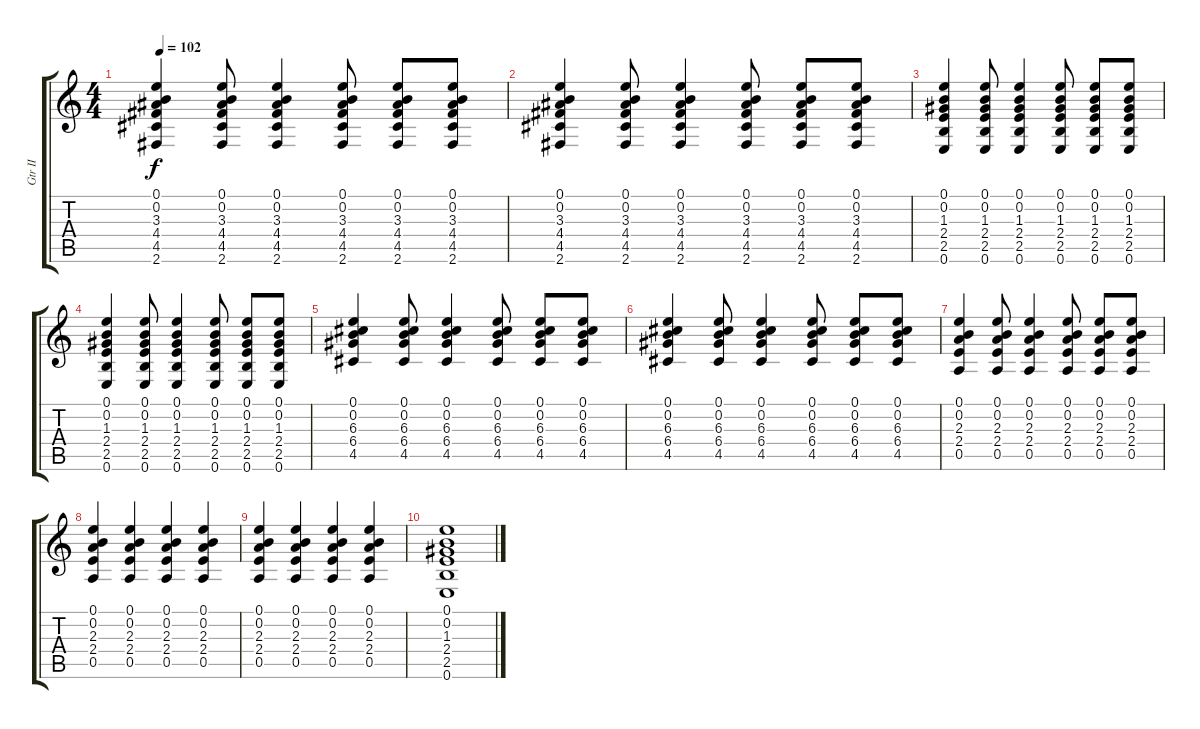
\track ("Gtr II" "Gtr II") {instrument acousticguitarsteel}
\staff {score tabs}
\tuning (E4 B3 G3 D3 A2 E2) {hide}
\ts (4 4)
\tempo 102
\clef g2
\ks c
(0.1 0.2 3.3 4.4 4.5 2.6).4{dy f} (0.1 0.2 3.3 4.4 4.5 2.6).8 (0.1 0.2 3.3 4.4 4.5 2.6).4 (0.1 0.2 3.3 4.4 4.5 2.6).8 (0.1 0.2 3.3 4.4 4.5 2.6).8 (0.1 0.2 3.3 4.4 4.5 2.6).8 |
(0.1 0.2 3.3 4.4 4.5 2.6).4 (0.1 0.2 3.3 4.4 4.5 2.6).8 (0.1 0.2 3.3 4.4 4.5 2.6).4 (0.1 0.2 3.3 4.4 4.5 2.6).8 (0.1 0.2 3.3 4.4 4.5 2.6).8 (0.1 0.2 3.3 4.4 4.5 2.6).8 |
(0.1 0.2 1.3 2.4 2.5 0.6).4 (0.1 0.2 1.3 2.4 2.5 0.6).8 (0.1 0.2 1.3 2.4 2.5 0.6).4 (0.1 0.2 1.3 2.4 2.5 0.6).8 (0.1 0.2 1.3 2.4 2.5 0.6).8 (0.1 0.2 1.3 2.4 2.5 0.6).8 |
(0.1 0.2 1.3 2.4 2.5 0.6).4 (0.1 0.2 1.3 2.4 2.5 0.6).8 (0.1 0.2 1.3 2.4 2.5 0.6).4 (0.1 0.2 1.3 2.4 2.5 0.6).8 (0.1 0.2 1.3 2.4 2.5 0.6).8 (0.1 0.2 1.3 2.4 2.5 0.6).8 |
(0.1 0.2 6.3 6.4 4.5).4 (0.1 0.2 6.3 6.4 4.5).8 (0.1 0.2 6.3 6.4 4.5).4 (0.1 0.2 6.3 6.4 4.5).8 (0.1 0.2 6.3 6.4 4.5).8 (0.1 0.2 6.3 6.4 4.5).8 |
(0.1 0.2 6.3 6.4 4.5).4 (0.1 0.2 6.3 6.4 4.5).8 (0.1 0.2 6.3 6.4 4.5).4 (0.1 0.2 6.3 6.4 4.5).8 (0.1 0.2 6.3 6.4 4.5).8 (0.1 0.2 6.3 6.4 4.5).8 |
(0.1 0.2 2.3 2.4 0.5).4 (0.1 0.2 2.3 2.4 0.5).8 (0.1 0.2 2.3 2.4 0.5).4 (0.1 0.2 2.3 2.4 0.5).8 (0.1 0.2 2.3 2.4 0.5).8 (0.1 0.2 2.3 2.4 0.5).8 |
(0.1 0.2 2.3 2.4 0.5).4 (0.1 0.2 2.3 2.4 0.5).4 (0.1 0.2 2.3 2.4 0.5).4 (0.1 0.2 2.3 2.4 0.5).4 |
(0.1 0.2 2.3 2.4 0.5).4 (0.1 0.2 2.3 2.4 0.5).4 (0.1 0.2 2.3 2.4 0.5).4 (0.1 0.2 2.3 2.4 0.5).4 |
(0.1 0.2 1.3 2.4 2.5 0.6).1
